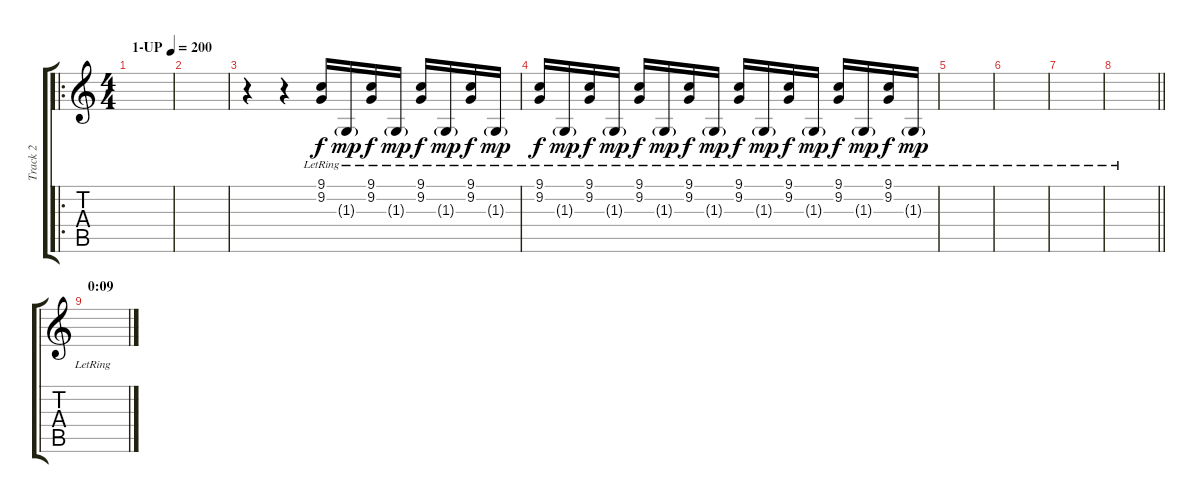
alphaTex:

\track ("Track 2" "Track 2") {instrument lead1square}
\staff {score tabs}
\tuning (Eb4 Bb3 Gb3 Db3 Ab2 Eb2) {hide}
\ro
\ts (4 4)
\tempo (200 "1-UP")
\clef g2
\ks c
|
|
r.4 r.4{volume 13} (9.1 9.2{lr}).16{volume 3} 1.3{g lr}.16{dy mp} (9.1 9.2{lr}).16{dy f} 1.3{g lr}.16{dy mp} (9.1 9.2{lr}).16{dy f} 1.3{g lr}.16{dy mp} (9.1 9.2{lr}).16{dy f} 1.3{g lr}.16{dy mp} |
(9.1 9.2{lr}).16{dy f} 1.3{g lr}.16{dy mp} (9.1 9.2{lr}).16{dy f} 1.3{g lr}.16{dy mp} (9.1 9.2{lr}).16{dy f} 1.3{g lr}.16{dy mp} (9.1 9.2{lr}).16{dy f} 1.3{g lr}.16{dy mp} (9.1 9.2{lr}).16{dy f} 1.3{g lr}.16{dy mp} (9.1 9.2{lr}).16{dy f} 1.3{g lr}.16{dy mp} (9.1 9.2{lr}).16{dy f} 1.3{g lr}.16{dy mp} (9.1 9.2{lr}).16{dy f} 1.3{g lr}.16{dy mp} |
|
|
|
\barLineRight lightlight
|
\section ("" "0:09")
